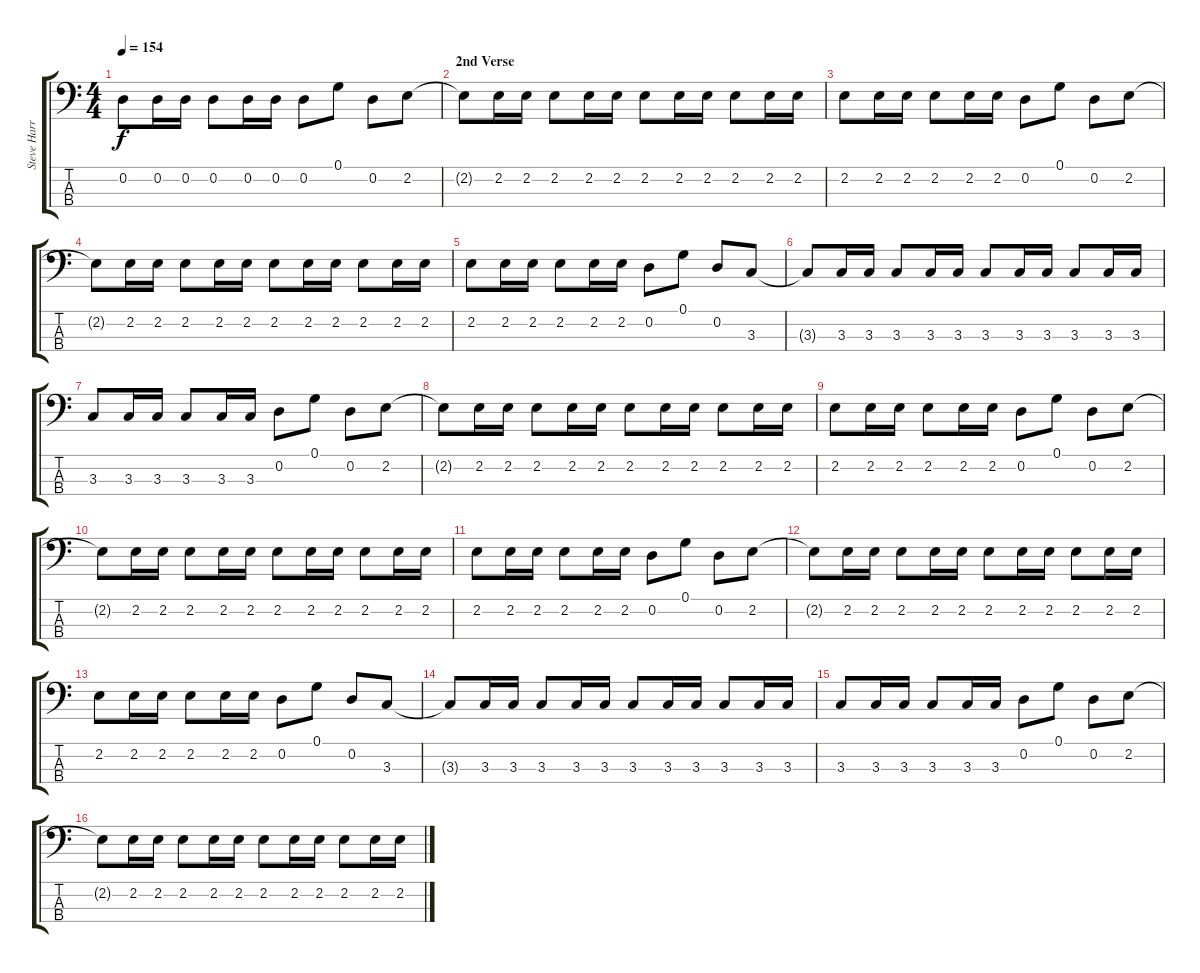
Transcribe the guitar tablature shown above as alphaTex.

\track ("Steve Harris' Bass" "Steve Harr") {instrument electricbassfinger}
\staff {score tabs}
\tuning (G2 D2 A1 E1) {hide}
\ts (4 4)
\tempo 154
\clef f4
\ks c
0.2.8{dy f} 0.2.16 0.2.16 0.2.8 0.2.16 0.2.16 0.2.8 0.1.8 0.2.8 2.2.8 |
\section ("" "2nd Verse")
2.2{t}.8 2.2.16 2.2.16 2.2.8 2.2.16 2.2.16 2.2.8 2.2.16 2.2.16 2.2.8 2.2.16 2.2.16 |
2.2.8 2.2.16 2.2.16 2.2.8 2.2.16 2.2.16 0.2.8 0.1.8 0.2.8 2.2.8 |
2.2{t}.8 2.2.16 2.2.16 2.2.8 2.2.16 2.2.16 2.2.8 2.2.16 2.2.16 2.2.8 2.2.16 2.2.16 |
2.2.8 2.2.16 2.2.16 2.2.8 2.2.16 2.2.16 0.2.8 0.1.8 0.2.8 3.3.8 |
3.3{t}.8 3.3.16 3.3.16 3.3.8 3.3.16 3.3.16 3.3.8 3.3.16 3.3.16 3.3.8 3.3.16 3.3.16 |
3.3.8 3.3.16 3.3.16 3.3.8 3.3.16 3.3.16 0.2.8 0.1.8 0.2.8 2.2.8 |
2.2{t}.8 2.2.16 2.2.16 2.2.8 2.2.16 2.2.16 2.2.8 2.2.16 2.2.16 2.2.8 2.2.16 2.2.16 |
2.2.8 2.2.16 2.2.16 2.2.8 2.2.16 2.2.16 0.2.8 0.1.8 0.2.8 2.2.8 |
2.2{t}.8 2.2.16 2.2.16 2.2.8 2.2.16 2.2.16 2.2.8 2.2.16 2.2.16 2.2.8 2.2.16 2.2.16 |
2.2.8 2.2.16 2.2.16 2.2.8 2.2.16 2.2.16 0.2.8 0.1.8 0.2.8 2.2.8 |
2.2{t}.8 2.2.16 2.2.16 2.2.8 2.2.16 2.2.16 2.2.8 2.2.16 2.2.16 2.2.8 2.2.16 2.2.16 |
2.2.8 2.2.16 2.2.16 2.2.8 2.2.16 2.2.16 0.2.8 0.1.8 0.2.8 3.3.8 |
3.3{t}.8 3.3.16 3.3.16 3.3.8 3.3.16 3.3.16 3.3.8 3.3.16 3.3.16 3.3.8 3.3.16 3.3.16 |
3.3.8 3.3.16 3.3.16 3.3.8 3.3.16 3.3.16 0.2.8 0.1.8 0.2.8 2.2.8 |
2.2{t}.8 2.2.16 2.2.16 2.2.8 2.2.16 2.2.16 2.2.8 2.2.16 2.2.16 2.2.8 2.2.16 2.2.16
